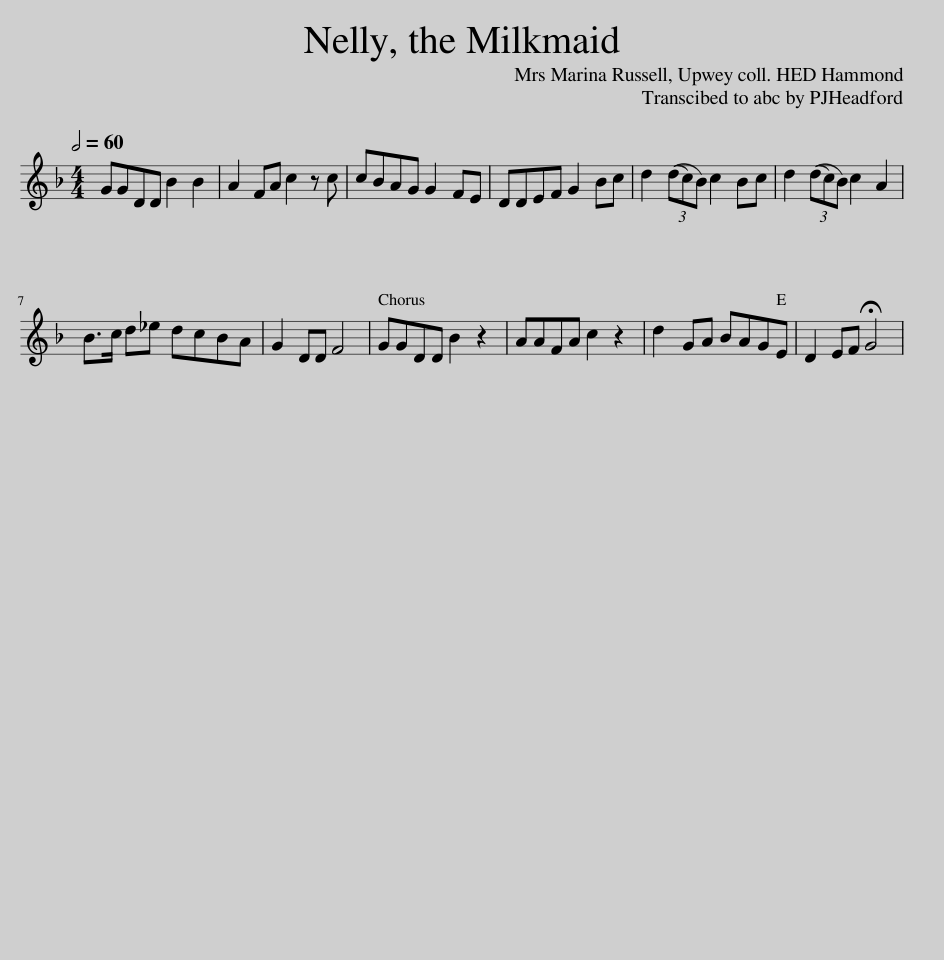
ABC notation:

X:1
L:1/8
Q:1/2=60
M:4/4
I:linebreak $
K:F
V:1 treble
V:1
 GGDD B2 B2 | A2 FA c2 z c | cBAG G2 FE | DDEF G2 Bc | d2 (3((dc)B) c2 Bc | %5
 d2 (3((dc)B) c2 A2 |$ B>c d_e dcBA | G2 DD F4 | GGDD B2 z2 | AAFA c2 z2 | %10
 d2 GA BAGE | D2 EF !fermata!G4 | %12
